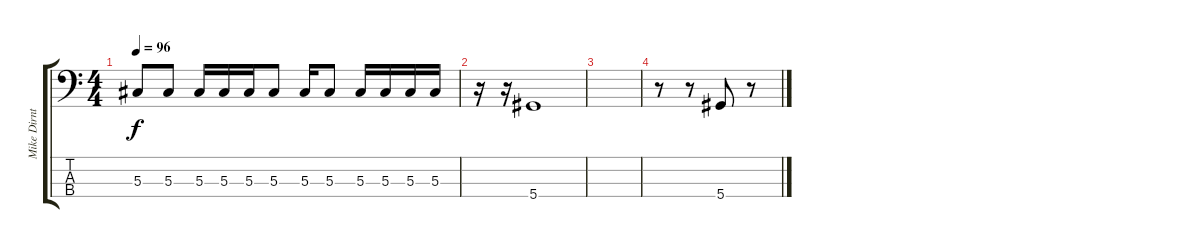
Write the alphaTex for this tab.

\track ("Mike Dirnt (Bass)" "Mike Dirnt") {instrument electricbasspick}
\staff {score tabs}
\tuning (Gb2 Db2 Ab1 Eb1) {hide}
\ts (4 4)
\tempo 96
\clef f4
\ks c
5.3.8{dy f} 5.3.8 5.3.16 5.3.16 5.3.16 5.3.8 5.3.16 5.3.8 5.3.16 5.3.16 5.3.16 5.3.16 |
r.16 r.16 5.4.1 |
|
r.8 r.8 5.4.8 r.8
